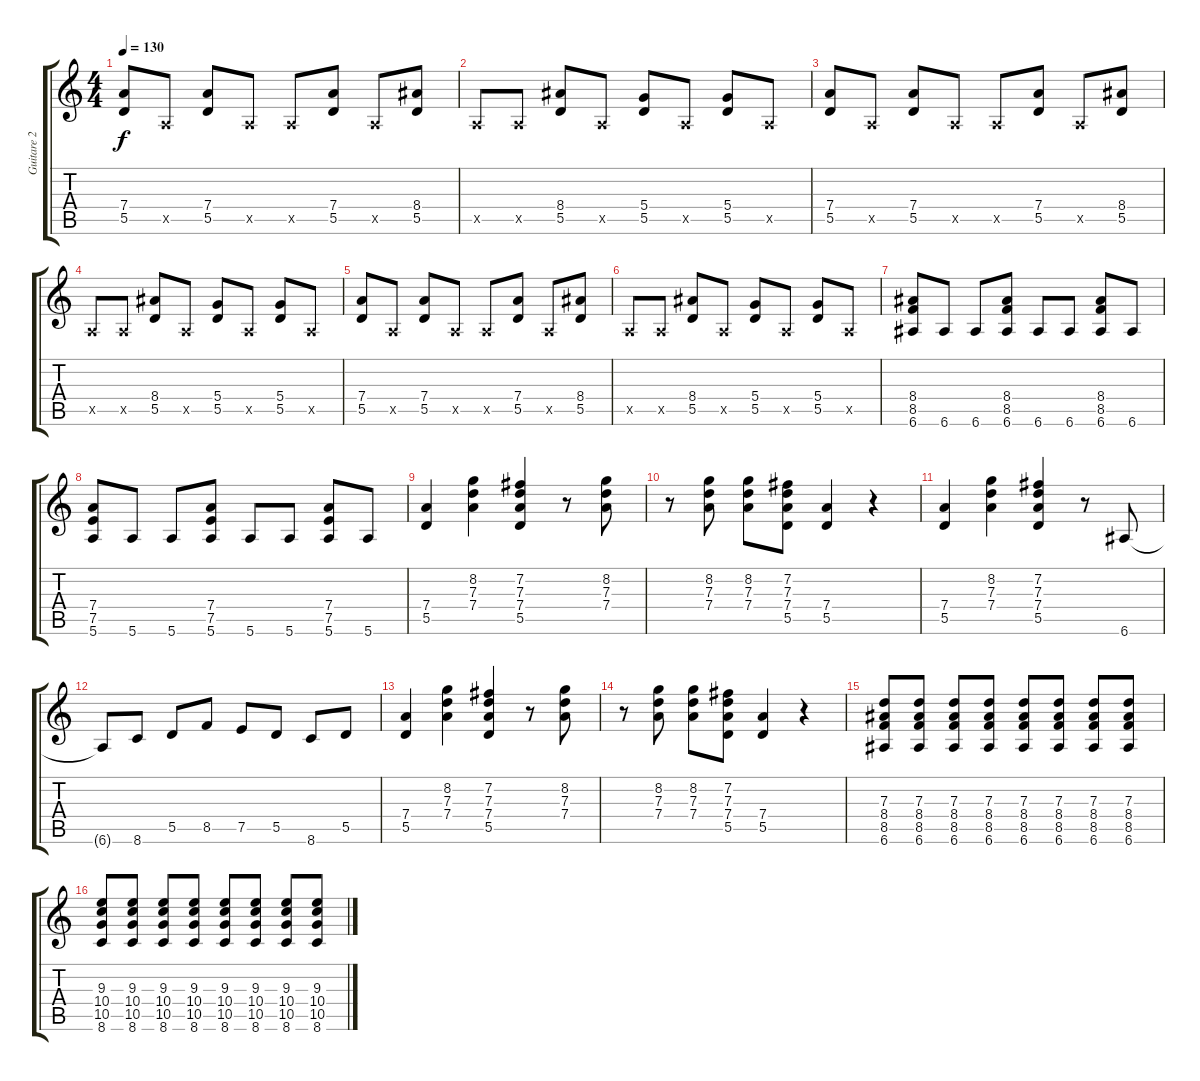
\track ("Guitare 2" "Guitare 2") {instrument overdrivenguitar}
\staff {score tabs}
\tuning (E4 B3 G3 D3 A2 E2) {hide}
\ts (4 4)
\tempo 130
\clef g2
\ks c
(7.4 5.5).8{dy f} 0.5{x}.8 (7.4 5.5).8 0.5{x}.8 0.5{x}.8 (7.4 5.5).8 0.5{x}.8 (8.4 5.5).8 |
0.5{x}.8 0.5{x}.8 (8.4 5.5).8 0.5{x}.8 (5.4 5.5).8 0.5{x}.8 (5.4 5.5).8 0.5{x}.8 |
(7.4 5.5).8 0.5{x}.8 (7.4 5.5).8 0.5{x}.8 0.5{x}.8 (7.4 5.5).8 0.5{x}.8 (8.4 5.5).8 |
0.5{x}.8 0.5{x}.8 (8.4 5.5).8 0.5{x}.8 (5.4 5.5).8 0.5{x}.8 (5.4 5.5).8 0.5{x}.8 |
(7.4 5.5).8 0.5{x}.8 (7.4 5.5).8 0.5{x}.8 0.5{x}.8 (7.4 5.5).8 0.5{x}.8 (8.4 5.5).8 |
0.5{x}.8 0.5{x}.8 (8.4 5.5).8 0.5{x}.8 (5.4 5.5).8 0.5{x}.8 (5.4 5.5).8 0.5{x}.8 |
(8.4 8.5 6.6).8 6.6.8 6.6.8 (8.4 8.5 6.6).8 6.6.8 6.6.8 (8.4 8.5 6.6).8 6.6.8 |
(7.4 7.5 5.6).8 5.6.8 5.6.8 (7.4 7.5 5.6).8 5.6.8 5.6.8 (7.4 7.5 5.6).8 5.6.8 |
(7.4 5.5).4 (8.2 7.3 7.4).4 (7.2 7.3 7.4 5.5).4 r.8 (8.2 7.3 7.4).8 |
r.8 (8.2 7.3 7.4).8 (8.2 7.3 7.4).8 (7.2 7.3 7.4 5.5).8 (7.4 5.5).4 r.4 |
(7.4 5.5).4 (8.2 7.3 7.4).4 (7.2 7.3 7.4 5.5).4 r.8 6.6.8 |
6.6{t}.8 8.6.8 5.5.8 8.5.8 7.5.8 5.5.8 8.6.8 5.5.8 |
(7.4 5.5).4 (8.2 7.3 7.4).4 (7.2 7.3 7.4 5.5).4 r.8 (8.2 7.3 7.4).8 |
r.8 (8.2 7.3 7.4).8 (8.2 7.3 7.4).8 (7.2 7.3 7.4 5.5).8 (7.4 5.5).4 r.4 |
(7.3 8.4 8.5 6.6).8 (7.3 8.4 8.5 6.6).8 (7.3 8.4 8.5 6.6).8 (7.3 8.4 8.5 6.6).8 (7.3 8.4 8.5 6.6).8 (7.3 8.4 8.5 6.6).8 (7.3 8.4 8.5 6.6).8 (7.3 8.4 8.5 6.6).8 |
(9.3 10.4 10.5 8.6).8 (9.3 10.4 10.5 8.6).8 (9.3 10.4 10.5 8.6).8 (9.3 10.4 10.5 8.6).8 (9.3 10.4 10.5 8.6).8 (9.3 10.4 10.5 8.6).8 (9.3 10.4 10.5 8.6).8 (9.3 10.4 10.5 8.6).8
